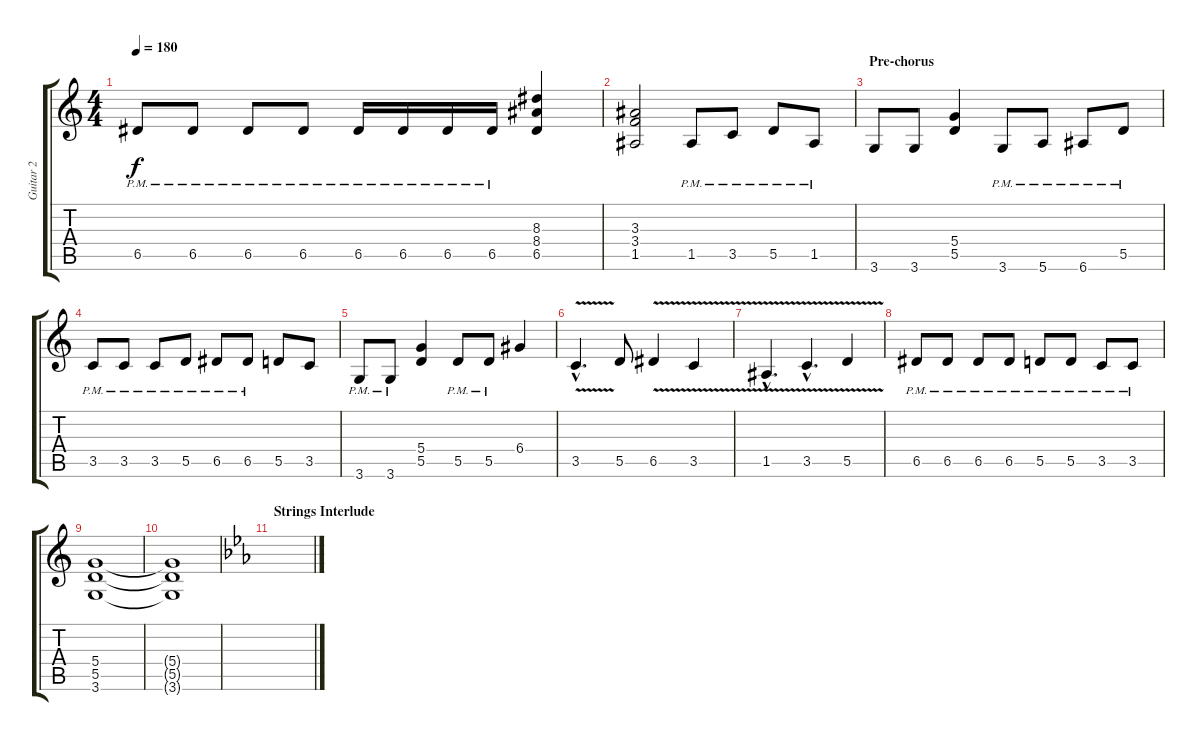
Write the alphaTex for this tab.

\track ("Guitar 2" "Guitar 2") {instrument distortionguitar}
\staff {score tabs}
\tuning (E4 B3 G3 D3 A2 E2) {hide}
\ts (4 4)
\tempo 180
\clef g2
\ks c
6.5{pm}.8{dy f} 6.5{pm}.8 6.5{pm}.8 6.5{pm}.8 6.5{pm}.16 6.5{pm}.16 6.5{pm}.16 6.5{pm}.16 (8.3 8.4 6.5).4 |
(3.3 3.4 1.5).2 1.5{pm}.8 3.5{pm}.8 5.5{pm}.8 1.5{pm}.8 |
\section ("" "Pre-chorus")
3.6.8 3.6.8 (5.4 5.5).4 3.6{pm}.8 5.6{pm}.8 6.6{pm}.8 5.5{pm}.8 |
3.5{pm}.8 3.5{pm}.8 3.5{pm}.8 5.5{pm}.8 6.5{pm}.8 6.5{pm}.8 5.5.8 3.5.8 |
3.6{pm}.8 3.6{pm}.8 (5.4 5.5).4 5.5{pm}.8 5.5{pm}.8 6.4.4 |
3.5{v hac}.4{d} 5.5.8 6.5{v}.4 3.5{v}.4 |
1.5{v hac}.4{d} 3.5{v hac}.4{d} 5.5{v}.4 |
6.5{pm}.8 6.5{pm}.8 6.5{pm}.8 6.5{pm}.8 5.5{pm}.8 5.5{pm}.8 3.5{pm}.8 3.5{pm}.8 |
(5.4 5.5 3.6).1 |
(5.4{t} 5.5{t} 3.6{t}).1 |
\section ("" "Strings Interlude")
\ks eb
